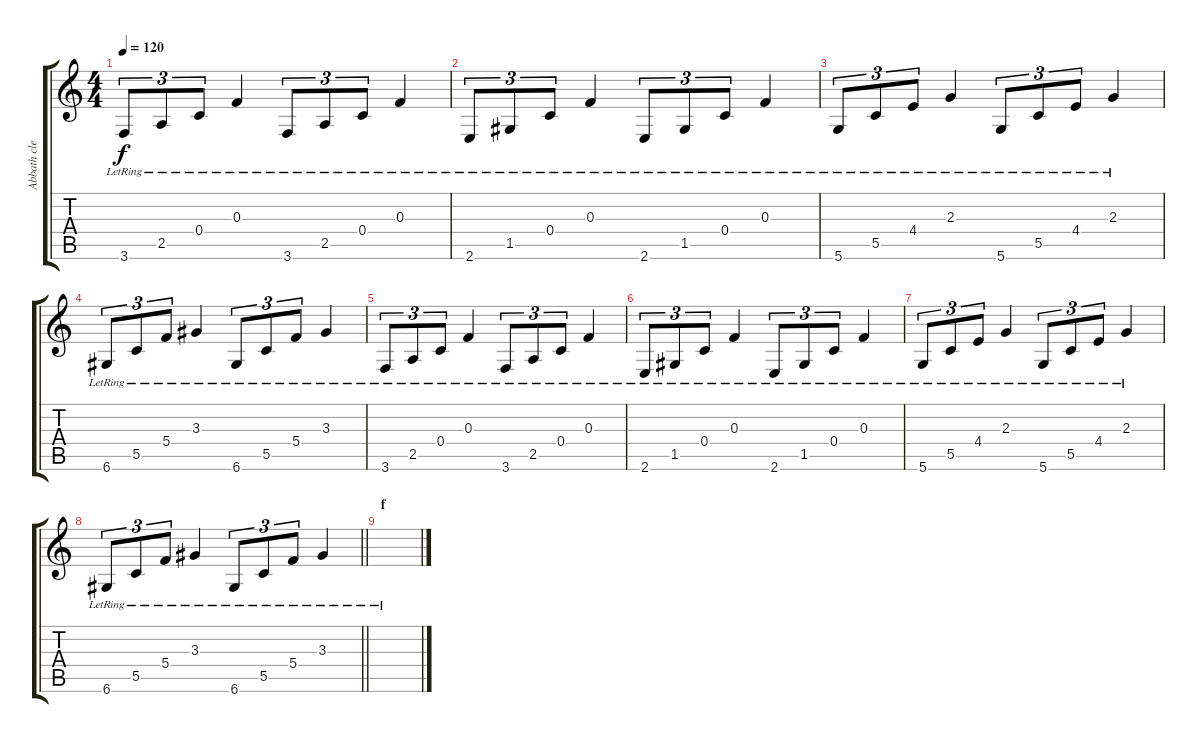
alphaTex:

\track ("Abbath clean" "Abbath cle") {instrument acousticguitarsteel}
\staff {score tabs}
\tuning (D4 A3 F3 C3 G2 D2) {hide}
\ts (4 4)
\tempo 120
\clef g2
\ks c
3.6{lr}.8{tu (3 2) dy f} 2.5{lr}.8{tu (3 2)} 0.4{lr}.8{tu (3 2)} 0.3{lr}.4 3.6{lr}.8{tu (3 2)} 2.5{lr}.8{tu (3 2)} 0.4{lr}.8{tu (3 2)} 0.3{lr}.4 |
2.6{lr}.8{tu (3 2)} 1.5{lr}.8{tu (3 2)} 0.4{lr}.8{tu (3 2)} 0.3{lr}.4 2.6{lr}.8{tu (3 2)} 1.5{lr}.8{tu (3 2)} 0.4{lr}.8{tu (3 2)} 0.3{lr}.4 |
5.6{lr}.8{tu (3 2)} 5.5{lr}.8{tu (3 2)} 4.4{lr}.8{tu (3 2)} 2.3{lr}.4 5.6{lr}.8{tu (3 2)} 5.5{lr}.8{tu (3 2)} 4.4{lr}.8{tu (3 2)} 2.3{lr}.4 |
6.6{lr}.8{tu (3 2)} 5.5{lr}.8{tu (3 2)} 5.4{lr}.8{tu (3 2)} 3.3{lr}.4 6.6{lr}.8{tu (3 2)} 5.5{lr}.8{tu (3 2)} 5.4{lr}.8{tu (3 2)} 3.3{lr}.4 |
3.6{lr}.8{tu (3 2)} 2.5{lr}.8{tu (3 2)} 0.4{lr}.8{tu (3 2)} 0.3{lr}.4 3.6{lr}.8{tu (3 2)} 2.5{lr}.8{tu (3 2)} 0.4{lr}.8{tu (3 2)} 0.3{lr}.4 |
2.6{lr}.8{tu (3 2)} 1.5{lr}.8{tu (3 2)} 0.4{lr}.8{tu (3 2)} 0.3{lr}.4 2.6{lr}.8{tu (3 2)} 1.5{lr}.8{tu (3 2)} 0.4{lr}.8{tu (3 2)} 0.3{lr}.4 |
5.6{lr}.8{tu (3 2)} 5.5{lr}.8{tu (3 2)} 4.4{lr}.8{tu (3 2)} 2.3{lr}.4 5.6{lr}.8{tu (3 2)} 5.5{lr}.8{tu (3 2)} 4.4{lr}.8{tu (3 2)} 2.3{lr}.4 |
\barLineRight lightlight
6.6{lr}.8{tu (3 2)} 5.5{lr}.8{tu (3 2)} 5.4{lr}.8{tu (3 2)} 3.3{lr}.4 6.6{lr}.8{tu (3 2)} 5.5{lr}.8{tu (3 2)} 5.4{lr}.8{tu (3 2)} 3.3{lr}.4 |
\section ("" "f")
